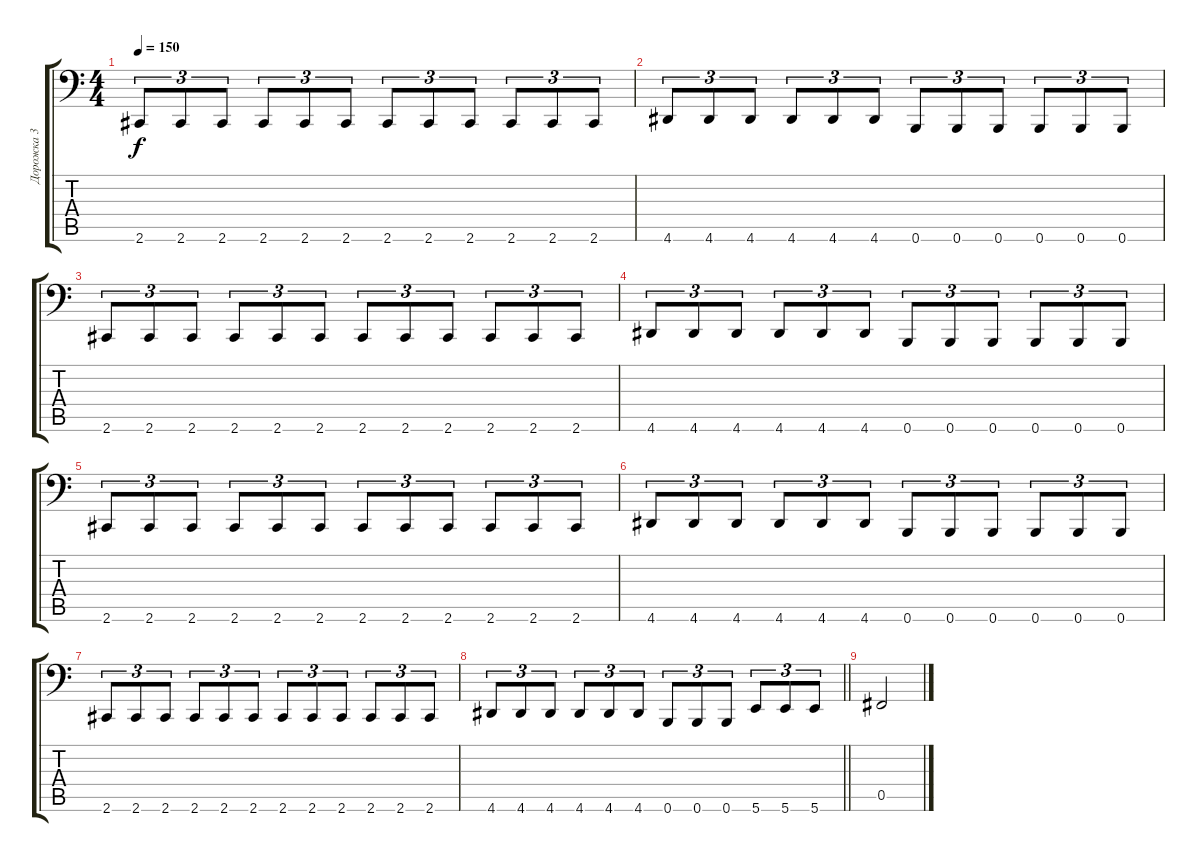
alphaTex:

\track ("Дорожка 3" "Дорожка 3") {instrument electricbassfinger}
\staff {score tabs}
\tuning (Db3 Ab2 E2 B1 Gb1 B0) {hide}
\ts (4 4)
\tempo 150
\clef f4
\ks c
2.6.8{tu (3 2) dy f} 2.6.8{tu (3 2)} 2.6.8{tu (3 2)} 2.6.8{tu (3 2)} 2.6.8{tu (3 2)} 2.6.8{tu (3 2)} 2.6.8{tu (3 2)} 2.6.8{tu (3 2)} 2.6.8{tu (3 2)} 2.6.8{tu (3 2)} 2.6.8{tu (3 2)} 2.6.8{tu (3 2)} |
4.6.8{tu (3 2)} 4.6.8{tu (3 2)} 4.6.8{tu (3 2)} 4.6.8{tu (3 2)} 4.6.8{tu (3 2)} 4.6.8{tu (3 2)} 0.6.8{tu (3 2)} 0.6.8{tu (3 2)} 0.6.8{tu (3 2)} 0.6.8{tu (3 2)} 0.6.8{tu (3 2)} 0.6.8{tu (3 2)} |
2.6.8{tu (3 2)} 2.6.8{tu (3 2)} 2.6.8{tu (3 2)} 2.6.8{tu (3 2)} 2.6.8{tu (3 2)} 2.6.8{tu (3 2)} 2.6.8{tu (3 2)} 2.6.8{tu (3 2)} 2.6.8{tu (3 2)} 2.6.8{tu (3 2)} 2.6.8{tu (3 2)} 2.6.8{tu (3 2)} |
4.6.8{tu (3 2)} 4.6.8{tu (3 2)} 4.6.8{tu (3 2)} 4.6.8{tu (3 2)} 4.6.8{tu (3 2)} 4.6.8{tu (3 2)} 0.6.8{tu (3 2)} 0.6.8{tu (3 2)} 0.6.8{tu (3 2)} 0.6.8{tu (3 2)} 0.6.8{tu (3 2)} 0.6.8{tu (3 2)} |
2.6.8{tu (3 2)} 2.6.8{tu (3 2)} 2.6.8{tu (3 2)} 2.6.8{tu (3 2)} 2.6.8{tu (3 2)} 2.6.8{tu (3 2)} 2.6.8{tu (3 2)} 2.6.8{tu (3 2)} 2.6.8{tu (3 2)} 2.6.8{tu (3 2)} 2.6.8{tu (3 2)} 2.6.8{tu (3 2)} |
4.6.8{tu (3 2)} 4.6.8{tu (3 2)} 4.6.8{tu (3 2)} 4.6.8{tu (3 2)} 4.6.8{tu (3 2)} 4.6.8{tu (3 2)} 0.6.8{tu (3 2)} 0.6.8{tu (3 2)} 0.6.8{tu (3 2)} 0.6.8{tu (3 2)} 0.6.8{tu (3 2)} 0.6.8{tu (3 2)} |
2.6.8{tu (3 2)} 2.6.8{tu (3 2)} 2.6.8{tu (3 2)} 2.6.8{tu (3 2)} 2.6.8{tu (3 2)} 2.6.8{tu (3 2)} 2.6.8{tu (3 2)} 2.6.8{tu (3 2)} 2.6.8{tu (3 2)} 2.6.8{tu (3 2)} 2.6.8{tu (3 2)} 2.6.8{tu (3 2)} |
\barLineRight lightlight
4.6.8{tu (3 2)} 4.6.8{tu (3 2)} 4.6.8{tu (3 2)} 4.6.8{tu (3 2)} 4.6.8{tu (3 2)} 4.6.8{tu (3 2)} 0.6.8{tu (3 2)} 0.6.8{tu (3 2)} 0.6.8{tu (3 2)} 5.6.8{tu (3 2)} 5.6.8{tu (3 2)} 5.6.8{tu (3 2)} |
0.5.2
